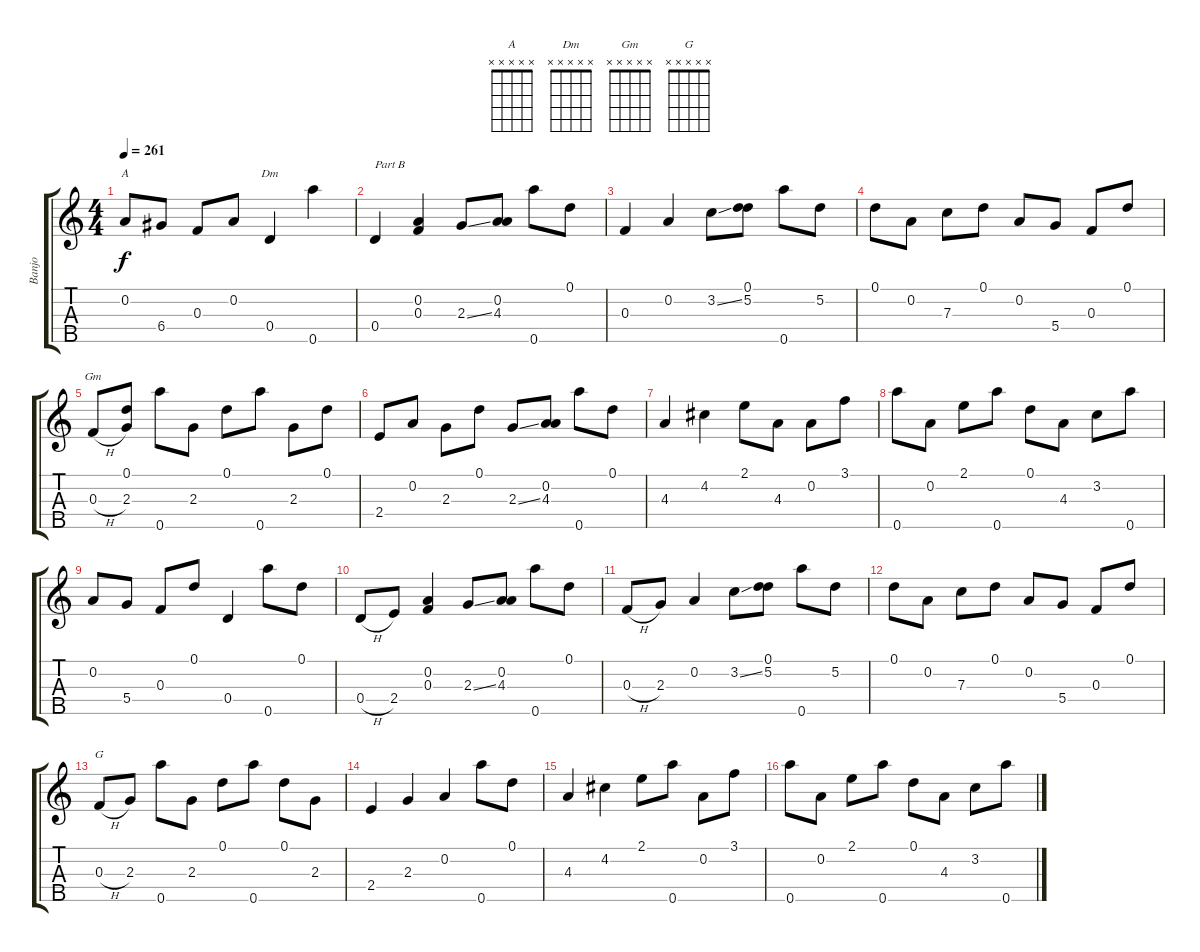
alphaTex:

\track ("Banjo" "Banjo") {instrument banjo}
\staff {score tabs}
\tuning (D4 A3 F3 D3 A4) {hide}
\displaytranspose 12
\chord ("A" x x x x x) {firstfret 0}
\chord ("Dm" x x x x x) {firstfret 0}
\chord ("Gm" x x x x x) {firstfret 0}
\chord ("G" x x x x x) {firstfret 0}
\ts (4 4)
\tempo 261
\clef g2
\ks c
0.2.8{ch "A" dy f} 6.4.8 0.3.8 0.2.8 0.4.4{ch "Dm"} 0.5.4 |
0.4.4{txt "Part B"} (0.2 0.3).4 2.3{ss}.8 (0.2 4.3).8 0.5.8 0.1.8 |
0.3.4 0.2.4 3.2{ss}.8 (0.1 5.2).8 0.5.8 5.2.8 |
0.1.8 0.2.8 7.3.8 0.1.8 0.2.8 5.4.8 0.3.8 0.1.8 |
0.3{h}.8{ch "Gm"} (0.1 2.3).8 0.5.8 2.3.8 0.1.8 0.5.8 2.3.8 0.1.8 |
2.4.8 0.2.8 2.3.8 0.1.8 2.3{ss}.8 (0.2 4.3).8 0.5.8 0.1.8 |
4.3.4 4.2.4 2.1.8 4.3.8 0.2.8 3.1.8 |
0.5.8 0.2.8 2.1.8 0.5.8 0.1.8 4.3.8 3.2.8 0.5.8 |
0.2.8 5.4.8 0.3.8 0.1.8 0.4.4 0.5.8 0.1.8 |
0.4{h}.8 2.4.8 (0.2 0.3).4 2.3{ss}.8 (0.2 4.3).8 0.5.8 0.1.8 |
0.3{h}.8 2.3.8 0.2.4 3.2{ss}.8 (0.1 5.2).8 0.5.8 5.2.8 |
0.1.8 0.2.8 7.3.8 0.1.8 0.2.8 5.4.8 0.3.8 0.1.8 |
0.3{h}.8{ch "G"} 2.3.8 0.5.8 2.3.8 0.1.8 0.5.8 0.1.8 2.3.8 |
2.4.4 2.3.4 0.2.4 0.5.8 0.1.8 |
4.3.4 4.2.4 2.1.8 0.5.8 0.2.8 3.1.8 |
0.5.8 0.2.8 2.1.8 0.5.8 0.1.8 4.3.8 3.2.8 0.5.8
